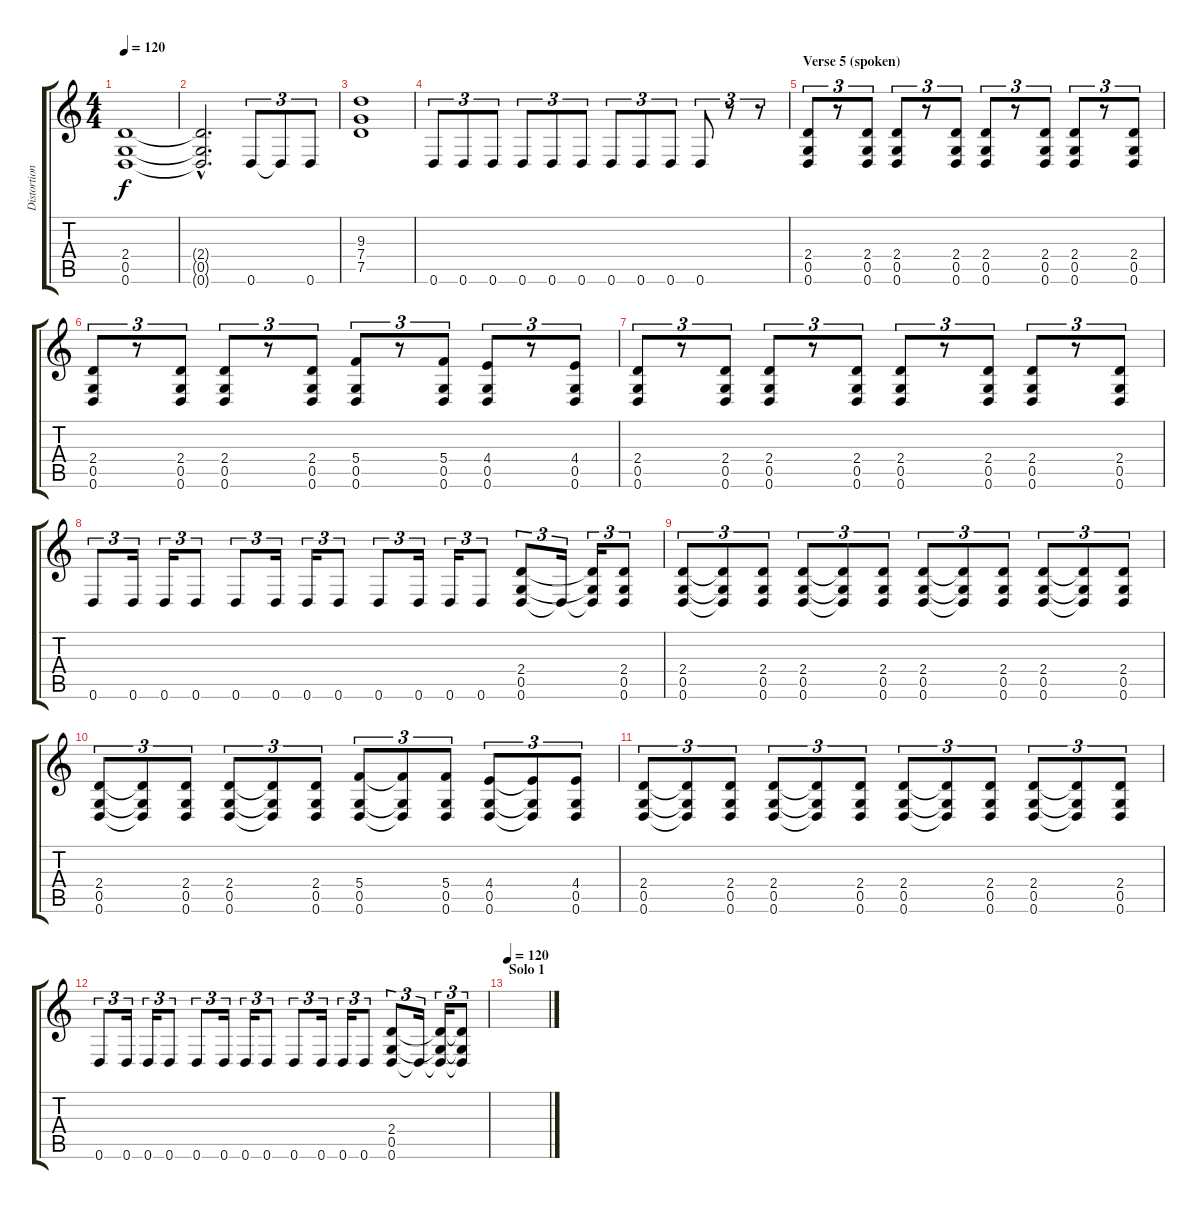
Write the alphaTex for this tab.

\track ("Distortion 1" "Distortion") {instrument distortionguitar}
\staff {score tabs}
\tuning (D4 A3 F3 C3 G2 D2) {hide}
\ts (4 4)
\tempo 120
\clef g2
\ks c
(2.4 0.5 0.6).1{dy f} |
(2.4{hac t} 0.5{hac t} 0.6{hac t}).2{d} 0.6.8{tu (3 2)} 0.6{t}.8{tu (3 2)} 0.6.8{tu (3 2)} |
(9.3 7.4 7.5).1 |
0.6.8{tu (3 2)} 0.6.8{tu (3 2)} 0.6.8{tu (3 2)} 0.6.8{tu (3 2)} 0.6.8{tu (3 2)} 0.6.8{tu (3 2)} 0.6.8{tu (3 2)} 0.6.8{tu (3 2)} 0.6.8{tu (3 2)} 0.6.8{tu (3 2)} r.8{tu (3 2)} r.8{tu (3 2)} |
\section ("" "Verse 5 (spoken)")
(2.4 0.5 0.6).8{tu (3 2)} r.8{tu (3 2)} (2.4 0.5 0.6).8{tu (3 2)} (2.4 0.5 0.6).8{tu (3 2)} r.8{tu (3 2)} (2.4 0.5 0.6).8{tu (3 2)} (2.4 0.5 0.6).8{tu (3 2)} r.8{tu (3 2)} (2.4 0.5 0.6).8{tu (3 2)} (2.4 0.5 0.6).8{tu (3 2)} r.8{tu (3 2)} (2.4 0.5 0.6).8{tu (3 2)} |
(2.4 0.5 0.6).8{tu (3 2)} r.8{tu (3 2)} (2.4 0.5 0.6).8{tu (3 2)} (2.4 0.5 0.6).8{tu (3 2)} r.8{tu (3 2)} (2.4 0.5 0.6).8{tu (3 2)} (5.4 0.5 0.6).8{tu (3 2)} r.8{tu (3 2)} (5.4 0.5 0.6).8{tu (3 2)} (4.4 0.5 0.6).8{tu (3 2)} r.8{tu (3 2)} (4.4 0.5 0.6).8{tu (3 2)} |
(2.4 0.5 0.6).8{tu (3 2)} r.8{tu (3 2)} (2.4 0.5 0.6).8{tu (3 2)} (2.4 0.5 0.6).8{tu (3 2)} r.8{tu (3 2)} (2.4 0.5 0.6).8{tu (3 2)} (2.4 0.5 0.6).8{tu (3 2)} r.8{tu (3 2)} (2.4 0.5 0.6).8{tu (3 2)} (2.4 0.5 0.6).8{tu (3 2)} r.8{tu (3 2)} (2.4 0.5 0.6).8{tu (3 2)} |
0.6.8{tu (3 2)} 0.6.16{tu (3 2)} 0.6.16{tu (3 2)} 0.6.8{tu (3 2)} 0.6.8{tu (3 2)} 0.6.16{tu (3 2)} 0.6.16{tu (3 2)} 0.6.8{tu (3 2)} 0.6.8{tu (3 2)} 0.6.16{tu (3 2)} 0.6.16{tu (3 2)} 0.6.8{tu (3 2)} (2.4 0.5 0.6).8{tu (3 2)} 0.6{t}.16{tu (3 2)} (2.4{t} 0.5{t} 0.6{t}).16{tu (3 2)} (2.4 0.5 0.6).8{tu (3 2)} |
(2.4 0.5 0.6).8{tu (3 2)} (2.4{t} 0.5{t} 0.6{t}).8{tu (3 2)} (2.4 0.5 0.6).8{tu (3 2)} (2.4 0.5 0.6).8{tu (3 2)} (2.4{t} 0.5{t} 0.6{t}).8{tu (3 2)} (2.4 0.5 0.6).8{tu (3 2)} (2.4 0.5 0.6).8{tu (3 2)} (2.4{t} 0.5{t} 0.6{t}).8{tu (3 2)} (2.4 0.5 0.6).8{tu (3 2)} (2.4 0.5 0.6).8{tu (3 2)} (2.4{t} 0.5{t} 0.6{t}).8{tu (3 2)} (2.4 0.5 0.6).8{tu (3 2)} |
(2.4 0.5 0.6).8{tu (3 2)} (2.4{t} 0.5{t} 0.6{t}).8{tu (3 2)} (2.4 0.5 0.6).8{tu (3 2)} (2.4 0.5 0.6).8{tu (3 2)} (2.4{t} 0.5{t} 0.6{t}).8{tu (3 2)} (2.4 0.5 0.6).8{tu (3 2)} (5.4 0.5 0.6).8{tu (3 2)} (5.4{t} 0.5{t} 0.6{t}).8{tu (3 2)} (5.4 0.5 0.6).8{tu (3 2)} (4.4 0.5 0.6).8{tu (3 2)} (4.4{t} 0.5{t} 0.6{t}).8{tu (3 2)} (4.4 0.5 0.6).8{tu (3 2)} |
(2.4 0.5 0.6).8{tu (3 2)} (2.4{t} 0.5{t} 0.6{t}).8{tu (3 2)} (2.4 0.5 0.6).8{tu (3 2)} (2.4 0.5 0.6).8{tu (3 2)} (2.4{t} 0.5{t} 0.6{t}).8{tu (3 2)} (2.4 0.5 0.6).8{tu (3 2)} (2.4 0.5 0.6).8{tu (3 2)} (2.4{t} 0.5{t} 0.6{t}).8{tu (3 2)} (2.4 0.5 0.6).8{tu (3 2)} (2.4 0.5 0.6).8{tu (3 2)} (2.4{t} 0.5{t} 0.6{t}).8{tu (3 2)} (2.4 0.5 0.6).8{tu (3 2)} |
0.6.8{tu (3 2)} 0.6.16{tu (3 2)} 0.6.16{tu (3 2)} 0.6.8{tu (3 2)} 0.6.8{tu (3 2)} 0.6.16{tu (3 2)} 0.6.16{tu (3 2)} 0.6.8{tu (3 2)} 0.6.8{tu (3 2)} 0.6.16{tu (3 2)} 0.6.16{tu (3 2)} 0.6.8{tu (3 2)} (2.4 0.5 0.6).8{tu (3 2)} 0.6{t}.16{tu (3 2)} (2.4{t} 0.5{t} 0.6{t}).16{tu (3 2)} (2.4{t} 0.5{t} 0.6{t}).8{tu (3 2)} |
\section ("" "Solo 1")
\tempo 120
